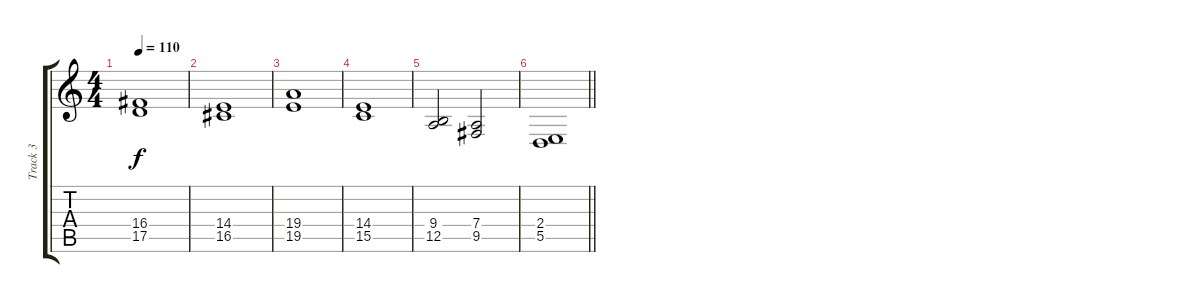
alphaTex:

\track ("Track 3" "Track 3") {instrument cello}
\staff {score tabs}
\tuning (E4 B3 G3 D3 A2 E2) {hide}
\ts (4 4)
\tempo 110
\clef g2
\ks c
(16.4 17.5).1{dy f} |
(14.4 16.5).1 |
(19.4 19.5).1 |
(14.4 15.5).1 |
(9.4 12.5).2 (7.4 9.5).2 |
\barLineRight lightlight
(2.4 5.5).1
